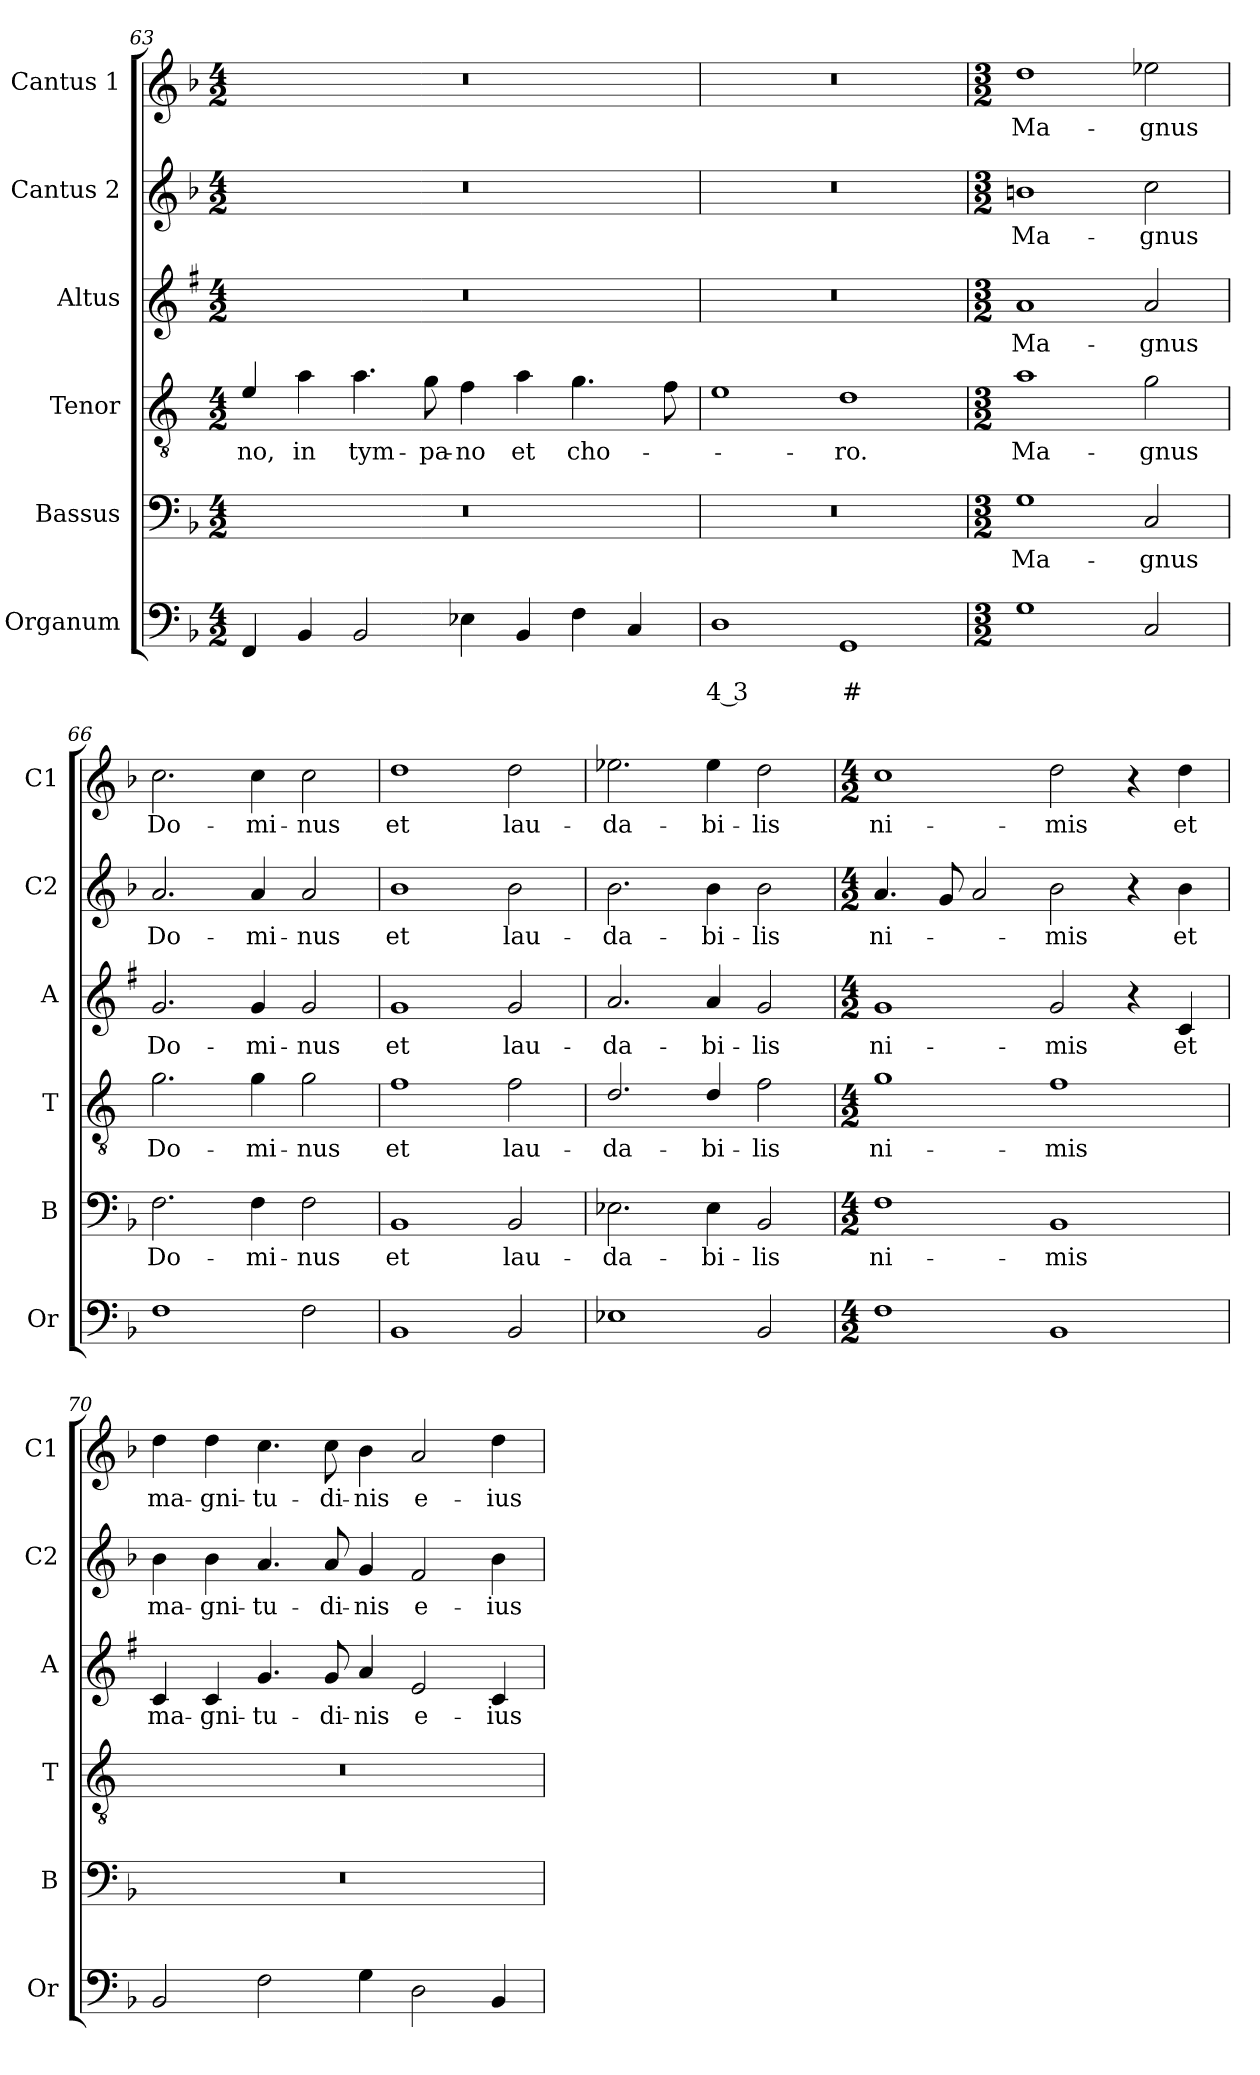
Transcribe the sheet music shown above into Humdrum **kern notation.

**kern	**text	**text	**kern	**text	**kern	**text	**kern	**text	**kern	**text	**kern	**text
*part6	*part6	*part6	*part5	*part5	*part4	*part4	*part3	*part3	*part2	*part2	*part1	*part1
*staff6	*staff6	*staff6	*staff5	*staff5	*staff4	*staff4	*staff3	*staff3	*staff2	*staff2	*staff1	*staff1
*I"Organum	*	*	*I"Bassus	*	*I"Tenor	*	*I"Altus	*	*I"Cantus 2	*	*I"Cantus 1	*
*I'Or	*	*	*I'B	*	*I'T	*	*I'A	*	*I'C2	*	*I'C1	*
*clefF4	*	*	*clefF4	*	*clefGv2	*	*clefG2	*	*clefG2	*	*clefG2	*
*	*	*	*	*	*ITrd4c7	*	*ITrd1c2	*	*	*	*	*
*k[b-]	*	*	*k[b-]	*	*k[b-]	*	*k[b-]	*	*k[b-]	*	*k[b-]	*
*F:	*	*	*F:	*	*F:	*	*F:	*	*F:	*	*F:	*
*M4/2	*	*	*M4/2	*	*M4/2	*	*M4/2	*	*M4/2	*	*M4/2	*
=63	=63	=63	=63	=63	=63	=63	=63	=63	=63	=63	=63	=63
!	!	!	!	!	!	!LO:LY:b	!	!	!	!	!	!
4FF/	.	.	0r	.	4A/	-no,	0r	.	0r	.	0r	.
!	!	!	!	!	!	!LO:LY:b	!	!	!	!	!	!
4BB-/	.	.	.	.	4d\	in	.	.	.	.	.	.
!	!	!	!	!	!	!LO:LY:b	!	!	!	!	!	!
2BB-/	.	.	.	.	4.d\	tym-	.	.	.	.	.	.
!	!	!	!	!	!	!LO:LY:b	!	!	!	!	!	!
.	.	.	.	.	8c\	-pa-	.	.	.	.	.	.
!	!	!	!	!	!	!LO:LY:b	!	!	!	!	!	!
4E-X\	.	.	.	.	4B-\	-no	.	.	.	.	.	.
!	!	!	!	!	!	!LO:LY:b	!	!	!	!	!	!
4BB-/	.	.	.	.	4d\	et	.	.	.	.	.	.
!	!	!	!	!	!	!LO:LY:b	!	!	!	!	!	!
4F\	.	.	.	.	4.c\	cho-	.	.	.	.	.	.
4C/	.	.	.	.	.	.	.	.	.	.	.	.
.	.	.	.	.	8B-\	.	.	.	.	.	.	.
=64	=64	=64	=64	=64	=64	=64	=64	=64	=64	=64	=64	=64
!	!	!LO:LY:b	!	!	!	!	!	!	!	!	!	!
1D	.	4 3	0r	.	1A	.	0r	.	0r	.	0r	.
!	!	!LO:LY:b	!	!	!	!LO:LY:b	!	!	!	!	!	!
1GG	.	#	.	.	1G	-ro.	.	.	.	.	.	.
=65	=65	=65	=65	=65	=65	=65	=65	=65	=65	=65	=65	=65
*M3/2	*	*	*M3/2	*	*M3/2	*	*M3/2	*	*M3/2	*	*M3/2	*
!	!	!	!	!LO:LY:b	!	!LO:LY:b	!	!LO:LY:b	!	!LO:LY:b	!	!LO:LY:b
1G	.	.	1G	Ma-	1d	Ma-	1g	Ma-	1bn	Ma-	1dd	Ma-
!	!	!	!	!LO:LY:b	!	!LO:LY:b	!	!LO:LY:b	!	!LO:LY:b	!	!LO:LY:b
2C/	.	.	2C/	-gnus	2c\	-gnus	2g/	-gnus	2cc\	-gnus	2ee-X\	-gnus
!!LO:LB:g=z
=66	=66	=66	=66	=66	=66	=66	=66	=66	=66	=66	=66	=66
!	!	!	!	!LO:LY:b	!	!LO:LY:b	!	!LO:LY:b	!	!LO:LY:b	!	!LO:LY:b
1F	.	.	2.F\	Do-	2.c\	Do-	2.f/	Do-	2.a/	Do-	2.cc\	Do-
!	!	!	!	!LO:LY:b	!	!LO:LY:b	!	!LO:LY:b	!	!LO:LY:b	!	!LO:LY:b
.	.	.	4F\	-mi-	4c\	-mi-	4f/	-mi-	4a/	-mi-	4cc\	-mi-
!	!	!	!	!LO:LY:b	!	!LO:LY:b	!	!LO:LY:b	!	!LO:LY:b	!	!LO:LY:b
2F\	.	.	2F\	-nus	2c\	-nus	2f/	-nus	2a/	-nus	2cc\	-nus
=67	=67	=67	=67	=67	=67	=67	=67	=67	=67	=67	=67	=67
!	!	!	!	!LO:LY:b	!	!LO:LY:b	!	!LO:LY:b	!	!LO:LY:b	!	!LO:LY:b
1BB-	.	.	1BB-	et	1B-	et	1f	et	1b-	et	1dd	et
!	!	!	!	!LO:LY:b	!	!LO:LY:b	!	!LO:LY:b	!	!LO:LY:b	!	!LO:LY:b
2BB-/	.	.	2BB-/	lau-	2B-\	lau-	2f/	lau-	2b-\	lau-	2dd\	lau-
=68	=68	=68	=68	=68	=68	=68	=68	=68	=68	=68	=68	=68
!	!	!	!	!LO:LY:b	!	!LO:LY:b	!	!LO:LY:b	!	!LO:LY:b	!	!LO:LY:b
1E-X	.	.	2.E-X\	-da-	2.G/	-da-	2.g/	-da-	2.b-\	-da-	2.ee-X\	-da-
!	!	!	!	!LO:LY:b	!	!LO:LY:b	!	!LO:LY:b	!	!LO:LY:b	!	!LO:LY:b
.	.	.	4E-\	-bi-	4G/	-bi-	4g/	-bi-	4b-\	-bi-	4ee-\	-bi-
!	!	!	!	!LO:LY:b	!	!LO:LY:b	!	!LO:LY:b	!	!LO:LY:b	!	!LO:LY:b
2BB-/	.	.	2BB-/	-lis	2B-\	-lis	2f/	-lis	2b-\	-lis	2dd\	-lis
=69	=69	=69	=69	=69	=69	=69	=69	=69	=69	=69	=69	=69
*M4/2	*	*	*M4/2	*	*M4/2	*	*M4/2	*	*M4/2	*	*M4/2	*
!	!	!	!	!LO:LY:b	!	!LO:LY:b	!	!LO:LY:b	!	!LO:LY:b	!	!LO:LY:b
1F	.	.	1F	ni-	1c	ni-	1f	ni-	4.a/	ni-	1cc	ni-
.	.	.	.	.	.	.	.	.	8g/	.	.	.
.	.	.	.	.	.	.	.	.	2a/	.	.	.
!	!	!	!	!LO:LY:b	!	!LO:LY:b	!	!LO:LY:b	!	!LO:LY:b	!	!LO:LY:b
1BB-	.	.	1BB-	-mis	1B-	-mis	2f/	-mis	2b-\	-mis	2dd\	-mis
.	.	.	.	.	.	.	4r	.	4r	.	4r	.
!	!	!	!	!	!	!	!	!LO:LY:b	!	!LO:LY:b	!	!LO:LY:b
.	.	.	.	.	.	.	4B-/	et	4b-\	et	4dd\	et
=70	=70	=70	=70	=70	=70	=70	=70	=70	=70	=70	=70	=70
!	!	!	!	!	!	!	!	!LO:LY:b	!	!LO:LY:b	!	!LO:LY:b
2BB-/	.	.	0r	.	0r	.	4B-/	ma-	4b-\	ma-	4dd\	ma-
!	!	!	!	!	!	!	!	!LO:LY:b	!	!LO:LY:b	!	!LO:LY:b
.	.	.	.	.	.	.	4B-/	-gni-	4b-\	-gni-	4dd\	-gni-
!	!	!	!	!	!	!	!	!LO:LY:b	!	!LO:LY:b	!	!LO:LY:b
2F\	.	.	.	.	.	.	4.f/	-tu-	4.a/	-tu-	4.cc\	-tu-
!	!	!	!	!	!	!	!	!LO:LY:b	!	!LO:LY:b	!	!LO:LY:b
.	.	.	.	.	.	.	8f/	-di-	8a/	-di-	8cc\	-di-
!	!	!	!	!	!	!	!	!LO:LY:b	!	!LO:LY:b	!	!LO:LY:b
4G\	.	.	.	.	.	.	4g/	-nis	4g/	-nis	4b-\	-nis
!	!	!	!	!	!	!	!	!LO:LY:b	!	!LO:LY:b	!	!LO:LY:b
2D\	.	.	.	.	.	.	2d/	e-	2f/	e-	2a/	e-
!	!	!	!	!	!	!	!	!LO:LY:b	!	!LO:LY:b	!	!LO:LY:b
4BB-/	.	.	.	.	.	.	4B-/	-ius	4b-\	-ius	4dd\	-ius
=	=	=	=	=	=	=	=	=	=	=	=	=
*-	*-	*-	*-	*-	*-	*-	*-	*-	*-	*-	*-	*-
